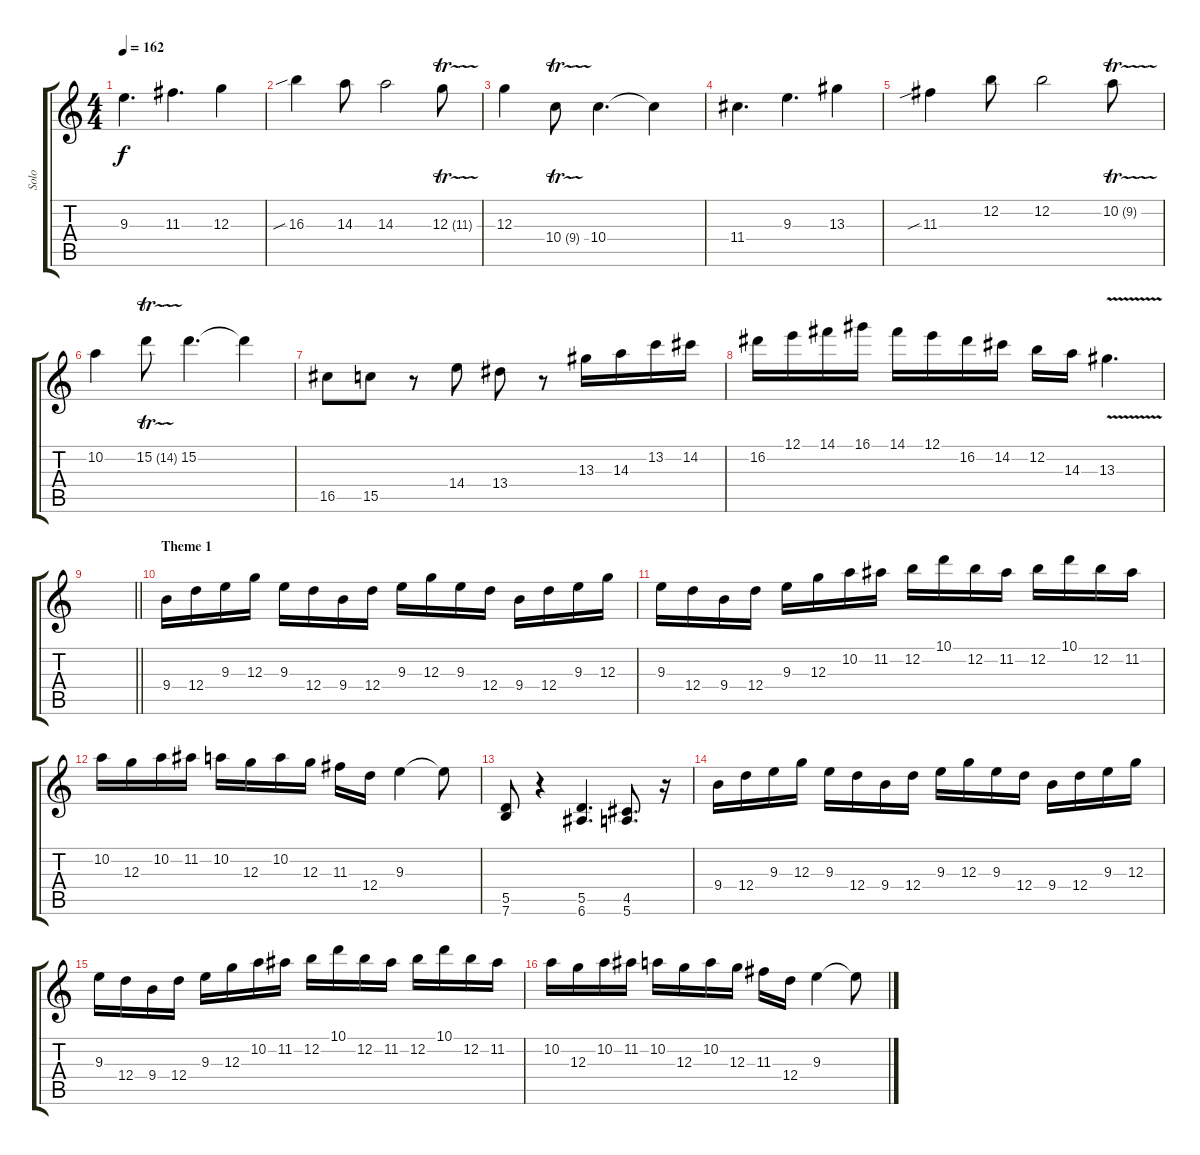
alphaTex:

\track ("Solo" "Solo") {instrument distortionguitar}
\staff {score tabs}
\tuning (E4 B3 G3 D3 A2 E2) {hide}
\ts (4 4)
\tempo 162
\clef g2
\ks c
9.3.4{d dy f} 11.3.4{d} 12.3.4 |
16.3{sib}.4 14.3.8 14.3.2 12.3{tr (11 16)}.8 |
12.3.4 10.4{tr (9 16)}.8 10.4.4{d} 10.4{t}.4 |
11.4.4{d} 9.3.4{d} 13.3.4 |
11.3{sib}.4 12.2.8 12.2.2 10.2{tr (9 16)}.8 |
10.2.4 15.2{tr (14 16)}.8 15.2.4{d} 15.2{t}.4 |
16.5.8 15.5.8 r.8 14.4.8 13.4.8 r.8 13.3.16 14.3.16 13.2.16 14.2.16 |
16.2.16 12.1.16 14.1.16 16.1.16 14.1.16 12.1.16 16.2.16 14.2.16 12.2.16 14.3.16 13.3{v}.4{d} |
\barLineRight lightlight
|
\section ("" "Theme 1")
9.4.16 12.4.16 9.3.16 12.3.16 9.3.16 12.4.16 9.4.16 12.4.16 9.3.16 12.3.16 9.3.16 12.4.16 9.4.16 12.4.16 9.3.16 12.3.16 |
9.3.16 12.4.16 9.4.16 12.4.16 9.3.16 12.3.16 10.2.16 11.2.16 12.2.16 10.1.16 12.2.16 11.2.16 12.2.16 10.1.16 12.2.16 11.2.16 |
10.2.16 12.3.16 10.2.16 11.2.16 10.2.16 12.3.16 10.2.16 12.3.16 11.3.16 12.4.16 9.3.4 9.3{t}.8 |
(5.5 7.6).8 r.4 (5.5 6.6).4{d} (4.5 5.6).8{d} r.16 |
9.4.16 12.4.16 9.3.16 12.3.16 9.3.16 12.4.16 9.4.16 12.4.16 9.3.16 12.3.16 9.3.16 12.4.16 9.4.16 12.4.16 9.3.16 12.3.16 |
9.3.16 12.4.16 9.4.16 12.4.16 9.3.16 12.3.16 10.2.16 11.2.16 12.2.16 10.1.16 12.2.16 11.2.16 12.2.16 10.1.16 12.2.16 11.2.16 |
10.2.16 12.3.16 10.2.16 11.2.16 10.2.16 12.3.16 10.2.16 12.3.16 11.3.16 12.4.16 9.3.4 9.3{t}.8
